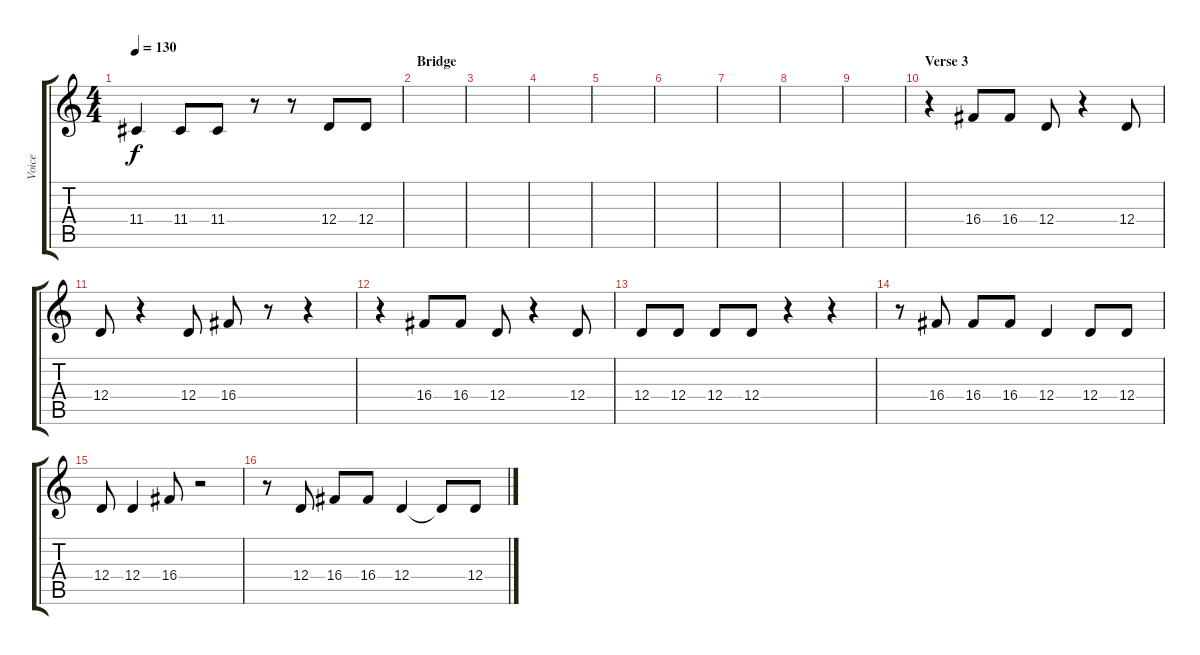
\track ("Voice" "Voice") {instrument synthvoice}
\staff {score tabs}
\tuning (E4 B3 G3 D3 A2 E2) {hide}
\ts (4 4)
\tempo 130
\clef g2
\ks c
11.4.4{dy f} 11.4.8 11.4.8 r.8 r.8 12.4.8 12.4.8 |
\section ("" "Bridge")
|
|
|
|
|
|
|
|
\section ("" "Verse 3")
r.4 16.4.8 16.4.8 12.4.8 r.4 12.4.8 |
12.4.8 r.4 12.4.8 16.4.8 r.8 r.4 |
r.4 16.4.8 16.4.8 12.4.8 r.4 12.4.8 |
12.4.8 12.4.8 12.4.8 12.4.8 r.4 r.4 |
r.8 16.4.8 16.4.8 16.4.8 12.4.4 12.4.8 12.4.8 |
12.4.8 12.4.4 16.4.8 r.2 |
r.8 12.4.8 16.4.8 16.4.8 12.4.4 12.4{t}.8 12.4.8
